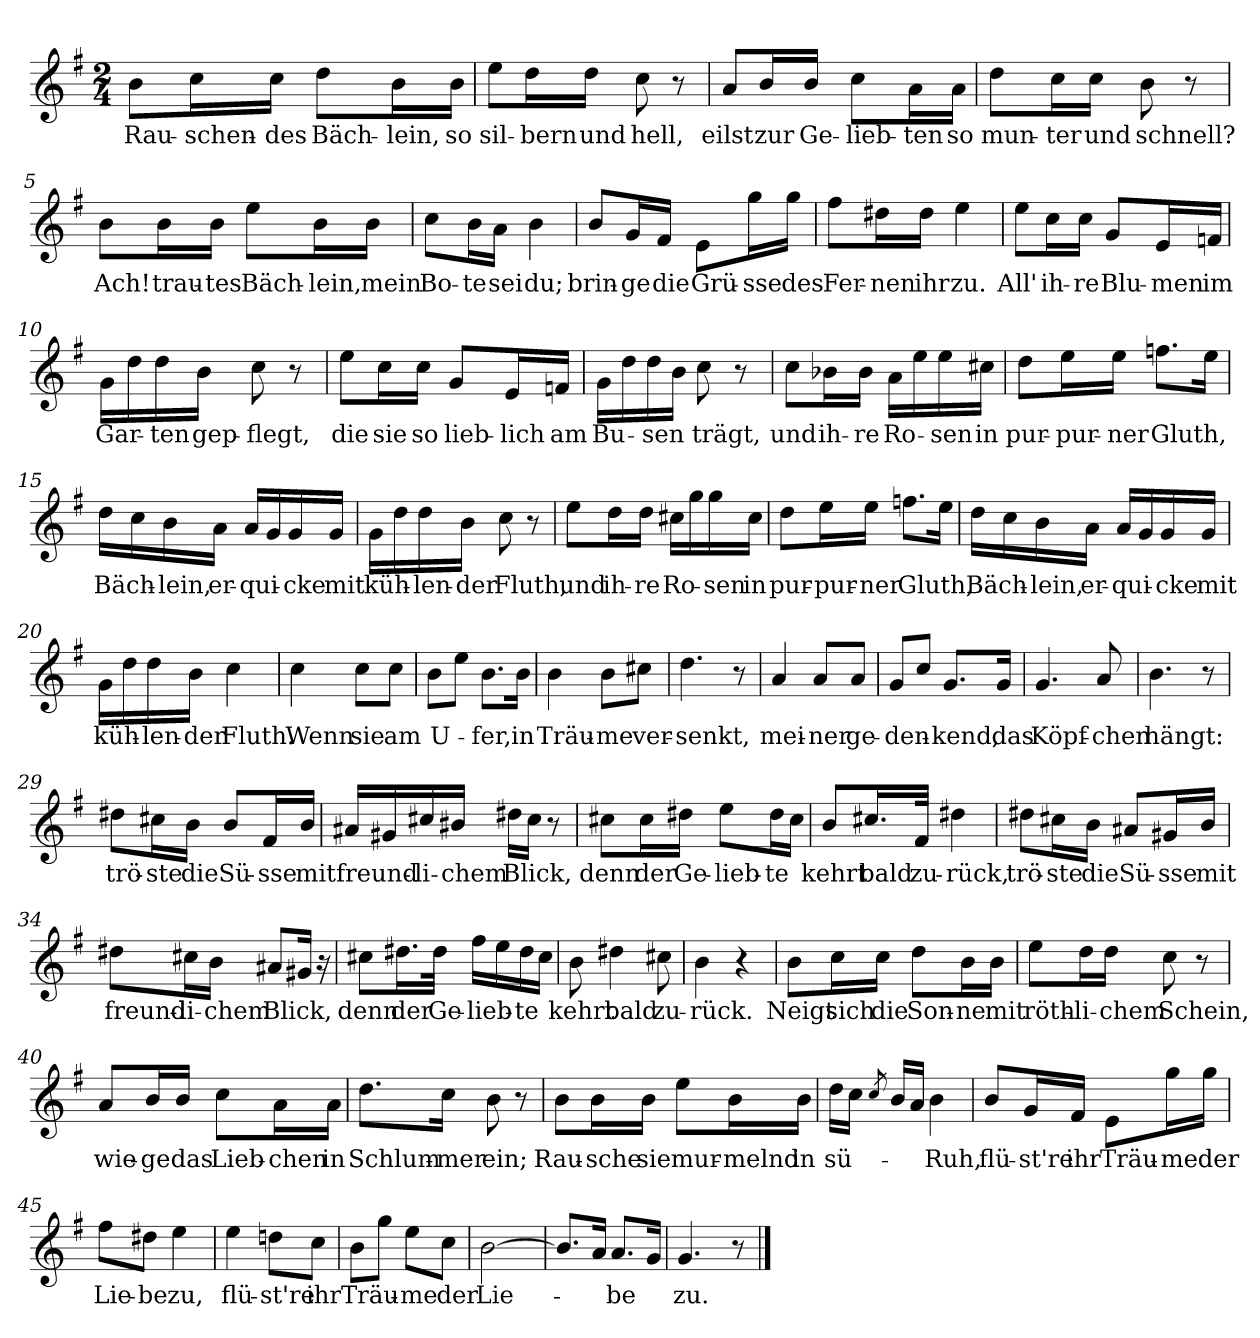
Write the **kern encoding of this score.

**kern	**text
*part1	*part1
*staff1	*staff1
*clefG2	*
*k[f#]	*
*M2/4	*
=1	=1
!	!LO:LY:b
8b\L	Rau-
!	!LO:LY:b
16cc\L	-schen-
!	!LO:LY:b
16cc\JJ	-des
!	!LO:LY:b
8dd\L	Bäch-
!	!LO:LY:b
16b\L	-lein,
!	!LO:LY:b
16b\JJ	so
=2	=2
!	!LO:LY:b
8ee\L	sil-
!	!LO:LY:b
16dd\L	-bern
!	!LO:LY:b
16dd\JJ	und
!	!LO:LY:b
8cc\	hell,
8r	.
=3	=3
!	!LO:LY:b
8a/L	eilst
!	!LO:LY:b
16b/L	zur
!	!LO:LY:b
16b/JJ	Ge-
!	!LO:LY:b
8cc\L	-lieb-
!	!LO:LY:b
16a\L	-ten
!	!LO:LY:b
16a\JJ	so
=4	=4
!	!LO:LY:b
8dd\L	mun-
!	!LO:LY:b
16cc\L	-ter
!	!LO:LY:b
16cc\JJ	und
!	!LO:LY:b
8b\	schnell?
8r	.
!!LO:LB:g=z
=5	=5
!	!LO:LY:b
8b\L	Ach!
!	!LO:LY:b
16b\L	trau-
!	!LO:LY:b
16b\JJ	-tes
!	!LO:LY:b
8ee\L	Bäch-
!	!LO:LY:b
16b\L	-lein,
!	!LO:LY:b
16b\JJ	mein
=6	=6
!	!LO:LY:b
8cc\L	Bo-
!	!LO:LY:b
16b\L	-te
!	!LO:LY:b
16a\JJ	sei
!	!LO:LY:b
4b\	du;
=7	=7
!	!LO:LY:b
8b/L	brin-
!	!LO:LY:b
16g/L	-ge
!	!LO:LY:b
16f#/JJ	die
!	!LO:LY:b
8e\L	Grü-
!	!LO:LY:b
16gg\L	-sse
!	!LO:LY:b
16gg\JJ	des
=8	=8
!	!LO:LY:b
8ff#\L	Fer-
!	!LO:LY:b
16dd#X\L	-nen
!	!LO:LY:b
16dd#\JJ	ihr
!	!LO:LY:b
4ee\	zu.
=9	=9
!	!LO:LY:b
8ee\L	All'
!	!LO:LY:b
16cc\L	ih-
!	!LO:LY:b
16cc\JJ	-re
!	!LO:LY:b
8g/L	Blu-
!	!LO:LY:b
16e/L	-men
!	!LO:LY:b
16fn/JJ	im
!!LO:LB:g=z
=10	=10
!	!LO:LY:b
16g\LL	Gar-
16dd\	.
!	!LO:LY:b
16dd\	-ten
!	!LO:LY:b
16b\JJ	gep-
!	!LO:LY:b
8cc\	-flegt,
8r	.
=11	=11
!	!LO:LY:b
8ee\L	die
!	!LO:LY:b
16cc\L	sie
!	!LO:LY:b
16cc\JJ	so
!	!LO:LY:b
8g/L	lieb-
!	!LO:LY:b
16e/L	-lich
!	!LO:LY:b
16fn/JJ	am
=12	=12
!	!LO:LY:b
16g\LL	Bu-
16dd\	.
!	!LO:LY:b
16dd\	-sen
16b\JJ	.
!	!LO:LY:b
8cc\	trägt,
8r	.
=13	=13
!	!LO:LY:b
8cc\L	und
!	!LO:LY:b
16b-X\L	ih-
!	!LO:LY:b
16b-\JJ	-re
!	!LO:LY:b
16a\LL	Ro-
16ee\	.
!	!LO:LY:b
16ee\	-sen
!	!LO:LY:b
16cc#X\JJ	in
=14	=14
!	!LO:LY:b
8dd\L	pur-
!	!LO:LY:b
16ee\L	-pur-
!	!LO:LY:b
16ee\JJ	-ner
!	!LO:LY:b
8.ffn\L	Gluth,
16ee\Jk	.
!!LO:LB:g=z
=15	=15
!	!LO:LY:b
16dd\LL	Bäch-
16cc\	.
!	!LO:LY:b
16b\	-lein,
!	!LO:LY:b
16a\JJ	er-
!	!LO:LY:b
16a/LL	-qui-
16g/	.
!	!LO:LY:b
16g/	-cke
!	!LO:LY:b
16g/JJ	mit
=16	=16
!	!LO:LY:b
16g\LL	küh-
16dd\	.
!	!LO:LY:b
16dd\	-len-
!	!LO:LY:b
16b\JJ	-der
!	!LO:LY:b
8cc\	Fluth,
8r	.
=17	=17
!	!LO:LY:b
8ee\L	und
!	!LO:LY:b
16dd\L	ih-
!	!LO:LY:b
16dd\JJ	-re
!	!LO:LY:b
16cc#X\LL	Ro-
16gg\	.
!	!LO:LY:b
16gg\	-sen
!	!LO:LY:b
16cc#\JJ	in
=18	=18
!	!LO:LY:b
8dd\L	pur-
!	!LO:LY:b
16ee\L	-pur-
!	!LO:LY:b
16ee\JJ	-ner
!	!LO:LY:b
8.ffn\L	Gluth,
16ee\Jk	.
=19	=19
!	!LO:LY:b
16dd\LL	Bäch-
16cc\	.
!	!LO:LY:b
16b\	-lein,
!	!LO:LY:b
16a\JJ	er-
!	!LO:LY:b
16a/LL	qui-
16g/	.
!	!LO:LY:b
16g/	-cke
!	!LO:LY:b
16g/JJ	mit
!!LO:LB:g=z
=20	=20
!	!LO:LY:b
16g\LL	küh-
16dd\	.
!	!LO:LY:b
16dd\	-len-
!	!LO:LY:b
16b\JJ	-der
!	!LO:LY:b
4cc\	Fluth.
=21	=21
!	!LO:LY:b
4cc\	Wenn
!	!LO:LY:b
8cc\L	sie
!	!LO:LY:b
8cc\J	am
=22	=22
!	!LO:LY:b
8b\L	U-
8ee\J	.
!	!LO:LY:b
8.b\L	-fer,
!	!LO:LY:b
16b\Jk	in
=23	=23
!	!LO:LY:b
4b\	Träu-
!	!LO:LY:b
8b\L	-me
!	!LO:LY:b
8cc#X\J	ver-
=24	=24
!	!LO:LY:b
4.dd\	-senkt,
8r	.
=25	=25
!	!LO:LY:b
4a/	mei-
!	!LO:LY:b
8a/L	-ner
!	!LO:LY:b
8a/J	ge-
=26	=26
!	!LO:LY:b
8g/L	-den-
8cc/J	.
!	!LO:LY:b
8.g/L	-kend,
!	!LO:LY:b
16g/Jk	das
=27	=27
!	!LO:LY:b
4.g/	Köpf-
!	!LO:LY:b
8a/	-chen
!!LO:LB:g=z
=28	=28
!	!LO:LY:b
4.b\	hängt:
8r	.
=29	=29
!	!LO:LY:b
8dd#X\L	trö-
!	!LO:LY:b
16cc#X\L	-ste
!	!LO:LY:b
16b\JJ	die
!	!LO:LY:b
8b/L	Sü-
!	!LO:LY:b
16f#/L	-sse
!	!LO:LY:b
16b/JJ	mit
=30	=30
!	!LO:LY:b
16a#X/LL	freund-
16g#X/	.
!	!LO:LY:b
16cc#X/	-li-
!	!LO:LY:b
16b#X/JJ	-chem
!	!LO:LY:b
16dd#X\LL	Blick,
16cc#\JJ	.
8r	.
=31	=31
!	!LO:LY:b
8cc#X\L	denn
!	!LO:LY:b
16cc#\L	der
!	!LO:LY:b
16dd#X\JJ	Ge-
!	!LO:LY:b
8ee\L	-lieb-
!	!LO:LY:b
16dd#\L	-te
16cc#\JJ	.
=32	=32
!	!LO:LY:b
8b/L	kehrt
!	!LO:LY:b
16.cc#X/L	bald
!	!LO:LY:b
32f#/JJk	zu-
!	!LO:LY:b
4dd#X\	-rück,
!!LO:LB:g=z
=33	=33
!	!LO:LY:b
8dd#X\L	trö-
!	!LO:LY:b
16cc#X\L	-ste
!	!LO:LY:b
16b\JJ	die
!	!LO:LY:b
8a#X/L	Sü-
!	!LO:LY:b
16g#X/L	-sse
!	!LO:LY:b
16b/JJ	mit
=34	=34
!	!LO:LY:b
8dd#X\L	freund-
!	!LO:LY:b
16cc#X\L	-li-
!	!LO:LY:b
16b\JJ	-chem
!	!LO:LY:b
8a#X/L	Blick,
16g#X/Jk	.
16r	.
=35	=35
!	!LO:LY:b
8cc#X\L	denn
!	!LO:LY:b
16.dd#X\L	der
!	!LO:LY:b
32dd#\JJk	Ge-
!	!LO:LY:b
16ff#\LL	-lieb-
16ee\	.
!	!LO:LY:b
16dd#\	-te
16cc#\JJ	.
=36	=36
!	!LO:LY:b
8b\	kehrt
!	!LO:LY:b
4dd#X\	bald
!	!LO:LY:b
8cc#X\	zu-
=37	=37
!	!LO:LY:b
4b\	-rück.
4r	.
!!LO:LB:g=z
=38	=38
!	!LO:LY:b
8b\L	Neigt
!	!LO:LY:b
16cc\L	sich
!	!LO:LY:b
16cc\JJ	die
!	!LO:LY:b
8dd\L	Son-
!	!LO:LY:b
16b\L	-ne
!	!LO:LY:b
16b\JJ	mit
=39	=39
!	!LO:LY:b
8ee\L	röth-
!	!LO:LY:b
16dd\L	-li-
!	!LO:LY:b
16dd\JJ	-chem
!	!LO:LY:b
8cc\	Schein,
8r	.
=40	=40
!	!LO:LY:b
8a/L	wie-
!	!LO:LY:b
16b/L	-ge
!	!LO:LY:b
16b/JJ	das
!	!LO:LY:b
8cc\L	Lieb-
!	!LO:LY:b
16a\L	-chen
!	!LO:LY:b
16a\JJ	in
=41	=41
!	!LO:LY:b
8.dd\L	Schlum-
!	!LO:LY:b
16cc\Jk	-mer
!	!LO:LY:b
8b\	ein;
8r	.
=42	=42
!	!LO:LY:b
8b\L	Rau-
!	!LO:LY:b
16b\L	-sche
!	!LO:LY:b
16b\JJ	sie
!	!LO:LY:b
8ee\L	mur-
!	!LO:LY:b
16b\L	-melnd
!	!LO:LY:b
16b\JJ	in
!!LO:LB:g=z
=43	=43
!	!LO:LY:b
16dd\LL	sü-
16cc\JJ	.
8qcc/	.
16b/LL	.
16a/JJ	.
!	!LO:LY:b
4b\	Ruh,
=44	=44
!	!LO:LY:b
8b/L	flü-
!	!LO:LY:b
16g/L	-st're
!	!LO:LY:b
16f#/JJ	ihr
!	!LO:LY:b
8e\L	Träu-
!	!LO:LY:b
16gg\L	-me
!	!LO:LY:b
16gg\JJ	der
=45	=45
!	!LO:LY:b
8ff#\L	Lie-
!	!LO:LY:b
8dd#X\J	-be
!	!LO:LY:b
4ee\	zu,
=46	=46
!	!LO:LY:b
4ee\	flü-
!	!LO:LY:b
8ddn\L	-st're
!	!LO:LY:b
8cc\J	ihr
=47	=47
!	!LO:LY:b
8b\L	Träu-
8gg\J	.
!	!LO:LY:b
8ee\L	-me
!	!LO:LY:b
8cc\J	der
=48	=48
!	!LO:LY:b
[2b\	Lie-
=49	=49
8.b/L]	.
16a/Jk	.
!	!LO:LY:b
8.a/L	-be
16g/Jk	.
=50	=50
!	!LO:LY:b
4.g/	zu.
8r	.
==	==
*-	*-
